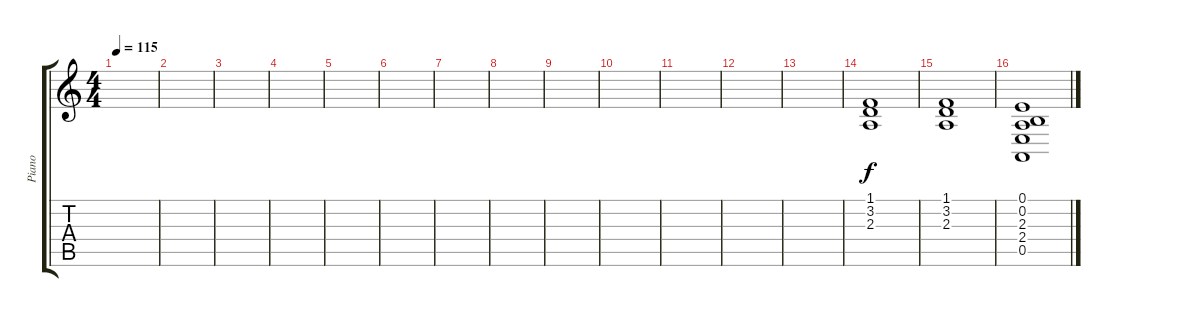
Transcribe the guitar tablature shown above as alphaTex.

\track ("Piano" "Piano") {instrument acousticgrandpiano}
\staff {score tabs}
\tuning (E4 B3 G3 D3 A2 E2) {hide}
\ts (4 4)
\tempo 115
\clef g2
\ks c
|
|
|
|
|
|
|
|
|
|
|
|
|
(1.1 3.2 2.3).1 |
(1.1 3.2 2.3).1 |
(0.1 0.2 2.3 2.4 0.5).1
